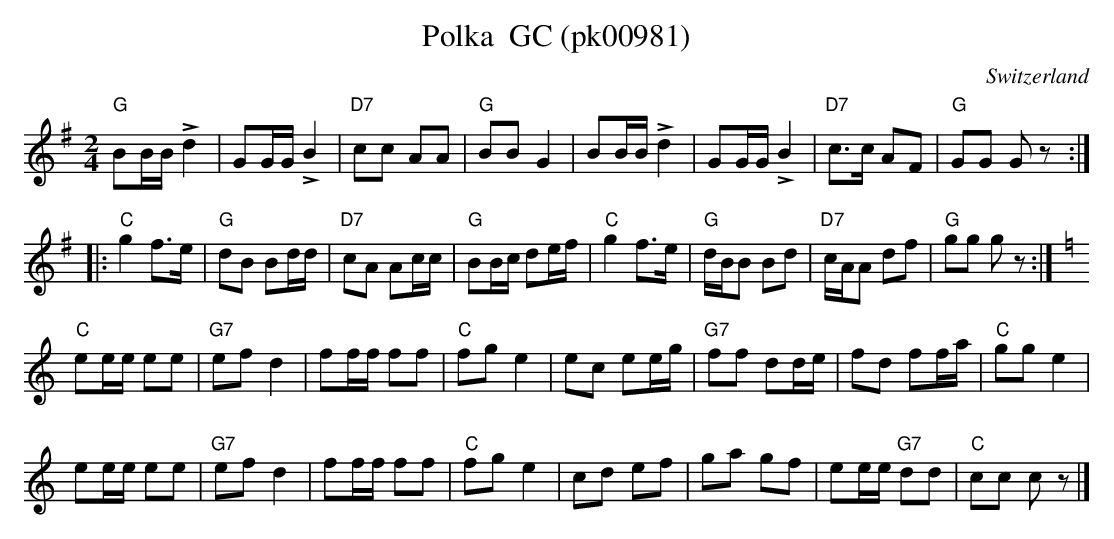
X:1
T:Polka  GC (pk00981)
O:Switzerland
M:2/4
L:1/16
K:G major
"G"B2BB!>!d4 | G2GG !>!B4 | "D7"c2c2 A2A2 | "G"B2B2G4 | B2BB!>!d4 | G2GG !>!B4 | "D7"c3c A2F2 | "G"G2G2 G2z2 ::
"C"g4f3e | "G"d2B2 B2dd | "D7"c2A2 A2cc | "G"B2Bc d2ef | "C"g4 f3e | "G"dBB2 B2d2 | "D7"cAA2 d2f2 | "G"g2g2 g2z2 :|  [K:C]
"C"e2ee e2e2 | "G7"e2f2 d4 | f2ff f2f2 | "C"f2g2e4 | e2c2 e2eg | "G7"f2f2 d2de | f2d2 f2fa | "C"g2g2e4 |
e2ee e2e2 | "G7"e2f2 d4 | f2ff f2f2 | "C"f2g2e4 | c2d2 e2f2 | g2a2 g2f2 | e2ee "G7"d2d2 | "C"c2c2 c2z2 |]
